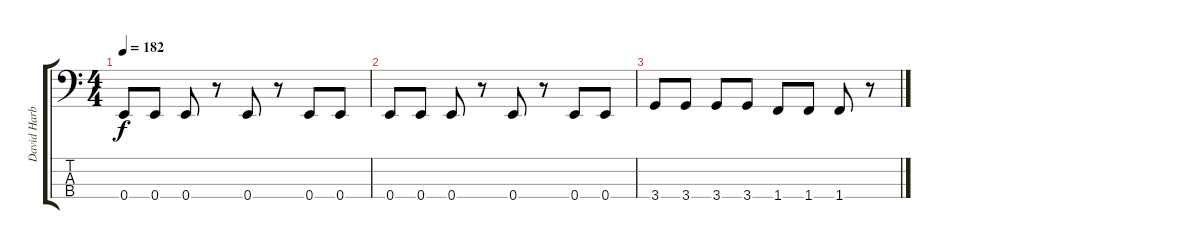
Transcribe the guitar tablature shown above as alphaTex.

\track ("David Harbour" "David Harb") {instrument electricbassfinger}
\staff {score tabs}
\tuning (G2 D2 A1 E1) {hide}
\ts (4 4)
\tempo 182
\clef f4
\ks c
0.4.8{dy f} 0.4.8 0.4.8 r.8 0.4.8 r.8 0.4.8 0.4.8 |
0.4.8 0.4.8 0.4.8 r.8 0.4.8 r.8 0.4.8 0.4.8 |
3.4.8 3.4.8 3.4.8 3.4.8 1.4.8 1.4.8 1.4.8 r.8
